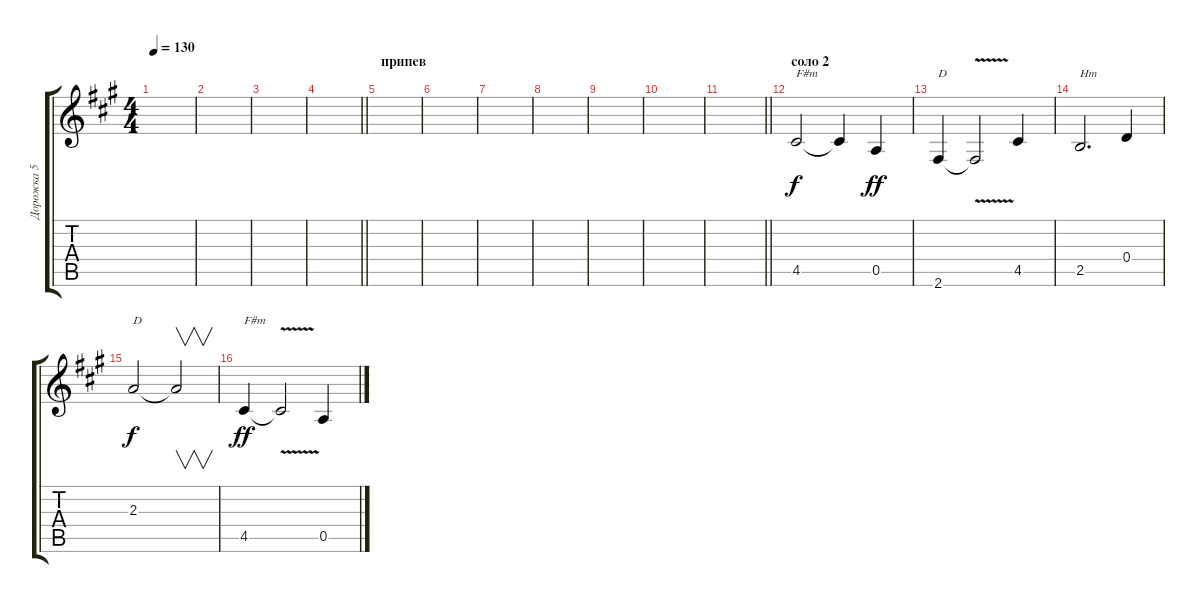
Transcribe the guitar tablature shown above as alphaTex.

\track ("Дорожка 5" "Дорожка 5") {instrument overdrivenguitar}
\staff {score tabs}
\tuning (E4 B3 G3 D3 A2 E2) {hide}
\ts (4 4)
\tempo 130
\clef g2
\ks f#minor
|
|
|
\barLineRight lightlight
|
\section ("" "припев")
|
|
|
|
|
|
\barLineRight lightlight
|
\section ("" "соло 2")
4.5.2{txt "F#m" balance 8} 4.5{t}.4 0.5.4{dy ff} |
2.6.4{txt "D"} 2.6{v t}.2 4.5.4 |
2.5.2{d txt "Hm"} 0.4.4 |
2.3.2{txt "D" dy f} 2.3{t}.2{v} |
4.5.4{txt "F#m" dy ff} 4.5{v t}.2 0.5.4
